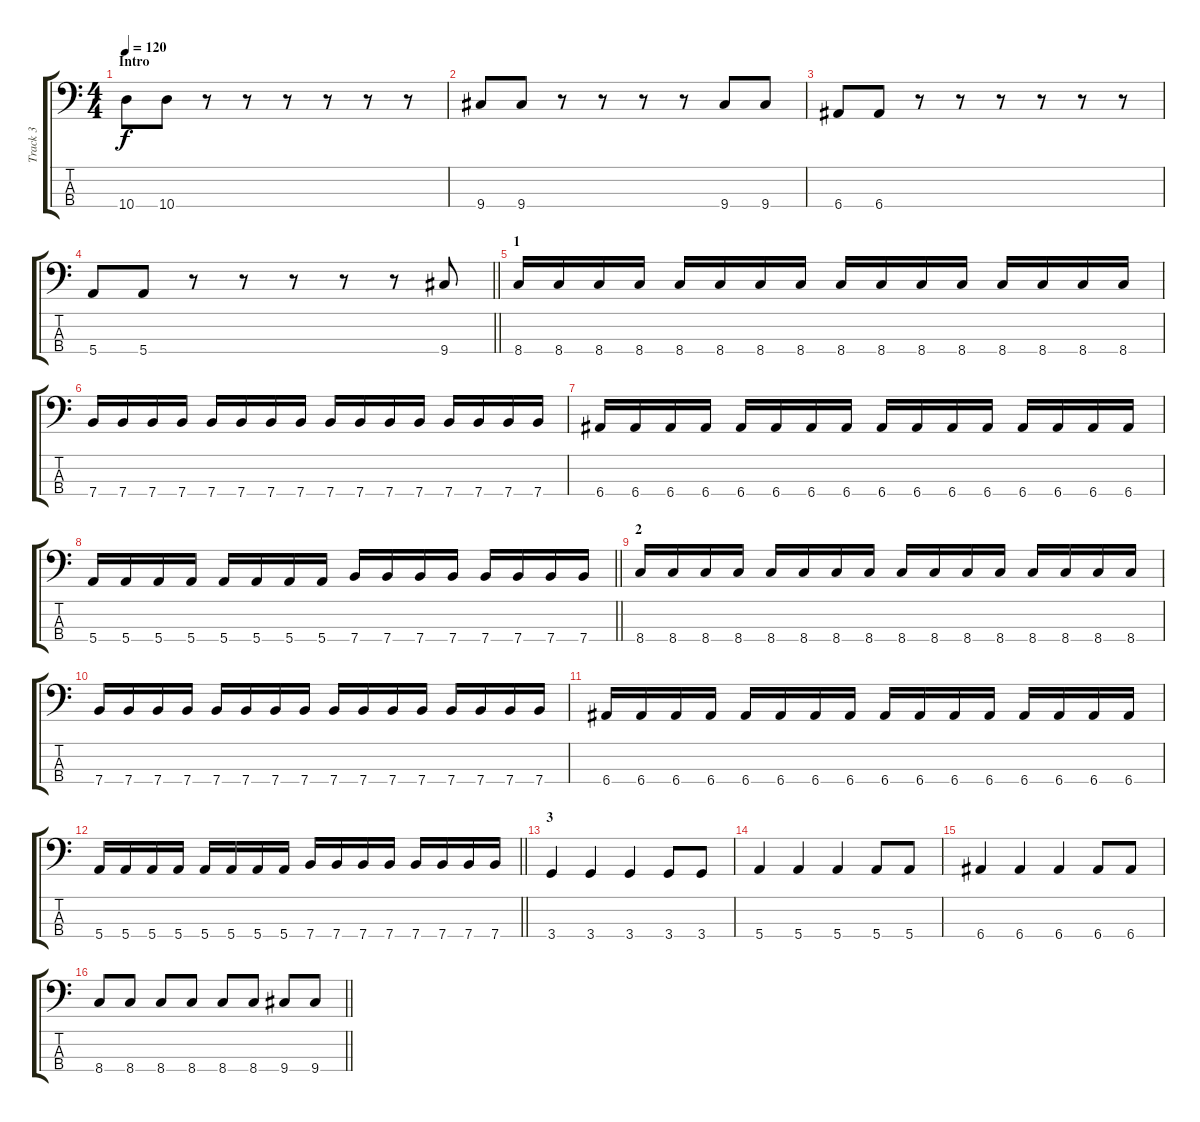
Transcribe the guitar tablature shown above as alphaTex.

\track ("Track 3" "Track 3") {instrument electricbasspick}
\staff {score tabs}
\tuning (G2 D2 A1 E1) {hide}
\ts (4 4)
\section ("" "Intro")
\tempo 120
\clef f4
\ks c
10.4.8{dy f instrument electricbasspick} 10.4.8 r.8 r.8 r.8 r.8 r.8 r.8 |
9.4.8 9.4.8 r.8 r.8 r.8 r.8 9.4.8 9.4.8 |
6.4.8 6.4.8 r.8 r.8 r.8 r.8 r.8 r.8 |
\barLineRight lightlight
5.4.8 5.4.8 r.8 r.8 r.8 r.8 r.8 9.4.8 |
\section ("" "1")
8.4.16 8.4.16 8.4.16 8.4.16 8.4.16 8.4.16 8.4.16 8.4.16 8.4.16 8.4.16 8.4.16 8.4.16 8.4.16 8.4.16 8.4.16 8.4.16 |
7.4.16 7.4.16 7.4.16 7.4.16 7.4.16 7.4.16 7.4.16 7.4.16 7.4.16 7.4.16 7.4.16 7.4.16 7.4.16 7.4.16 7.4.16 7.4.16 |
6.4.16 6.4.16 6.4.16 6.4.16 6.4.16 6.4.16 6.4.16 6.4.16 6.4.16 6.4.16 6.4.16 6.4.16 6.4.16 6.4.16 6.4.16 6.4.16 |
\barLineRight lightlight
5.4.16 5.4.16 5.4.16 5.4.16 5.4.16 5.4.16 5.4.16 5.4.16 7.4.16 7.4.16 7.4.16 7.4.16 7.4.16 7.4.16 7.4.16 7.4.16 |
\section ("" "2")
8.4.16 8.4.16 8.4.16 8.4.16 8.4.16 8.4.16 8.4.16 8.4.16 8.4.16 8.4.16 8.4.16 8.4.16 8.4.16 8.4.16 8.4.16 8.4.16 |
7.4.16 7.4.16 7.4.16 7.4.16 7.4.16 7.4.16 7.4.16 7.4.16 7.4.16 7.4.16 7.4.16 7.4.16 7.4.16 7.4.16 7.4.16 7.4.16 |
6.4.16 6.4.16 6.4.16 6.4.16 6.4.16 6.4.16 6.4.16 6.4.16 6.4.16 6.4.16 6.4.16 6.4.16 6.4.16 6.4.16 6.4.16 6.4.16 |
\barLineRight lightlight
5.4.16 5.4.16 5.4.16 5.4.16 5.4.16 5.4.16 5.4.16 5.4.16 7.4.16 7.4.16 7.4.16 7.4.16 7.4.16 7.4.16 7.4.16 7.4.16 |
\section ("" "3")
3.4.4 3.4.4 3.4.4 3.4.8 3.4.8 |
5.4.4 5.4.4 5.4.4 5.4.8 5.4.8 |
6.4.4 6.4.4 6.4.4 6.4.8 6.4.8 |
\barLineRight lightlight
8.4.8 8.4.8 8.4.8 8.4.8 8.4.8 8.4.8 9.4.8 9.4.8
